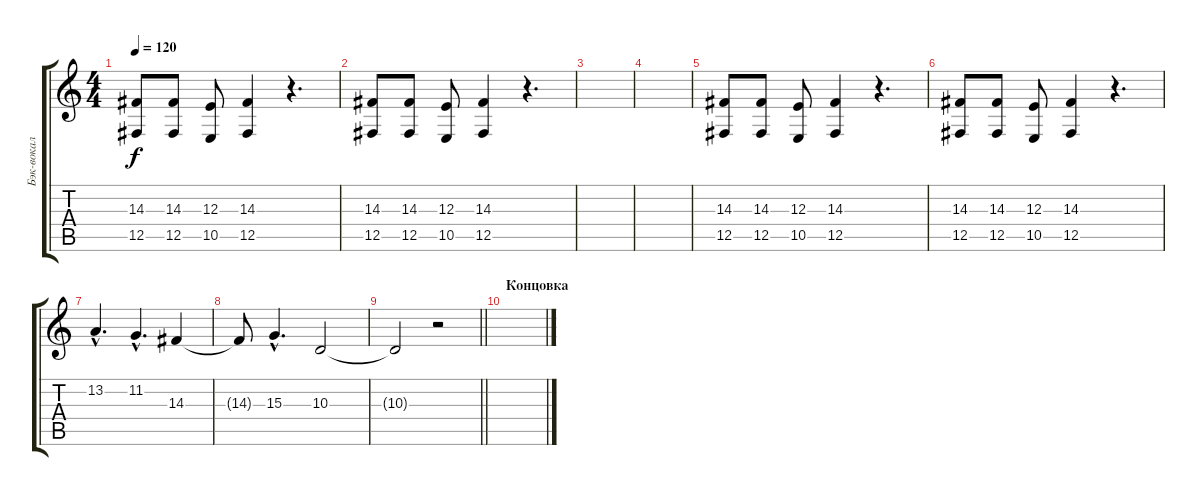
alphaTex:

\track ("Бэк-вокал" "Бэк-вокал") {instrument fx7echoes}
\staff {score tabs}
\tuning (Db4 Ab3 E3 B2 Gb2 B1) {hide}
\ts (4 4)
\tempo 120
\clef g2
\ks c
(14.3 12.5).8{dy f} (14.3 12.5).8 (12.3 10.5).8 (14.3 12.5).4 r.4{d} |
(14.3 12.5).8 (14.3 12.5).8 (12.3 10.5).8 (14.3 12.5).4 r.4{d} |
|
|
(14.3 12.5).8 (14.3 12.5).8 (12.3 10.5).8 (14.3 12.5).4 r.4{d} |
(14.3 12.5).8 (14.3 12.5).8 (12.3 10.5).8 (14.3 12.5).4 r.4{d} |
13.2{hac}.4{d} 11.2{hac}.4{d} 14.3.4 |
14.3{t}.8 15.3{hac}.4{d} 10.3.2 |
\barLineRight lightlight
10.3{t}.2 r.2 |
\section ("" "Концовка")
